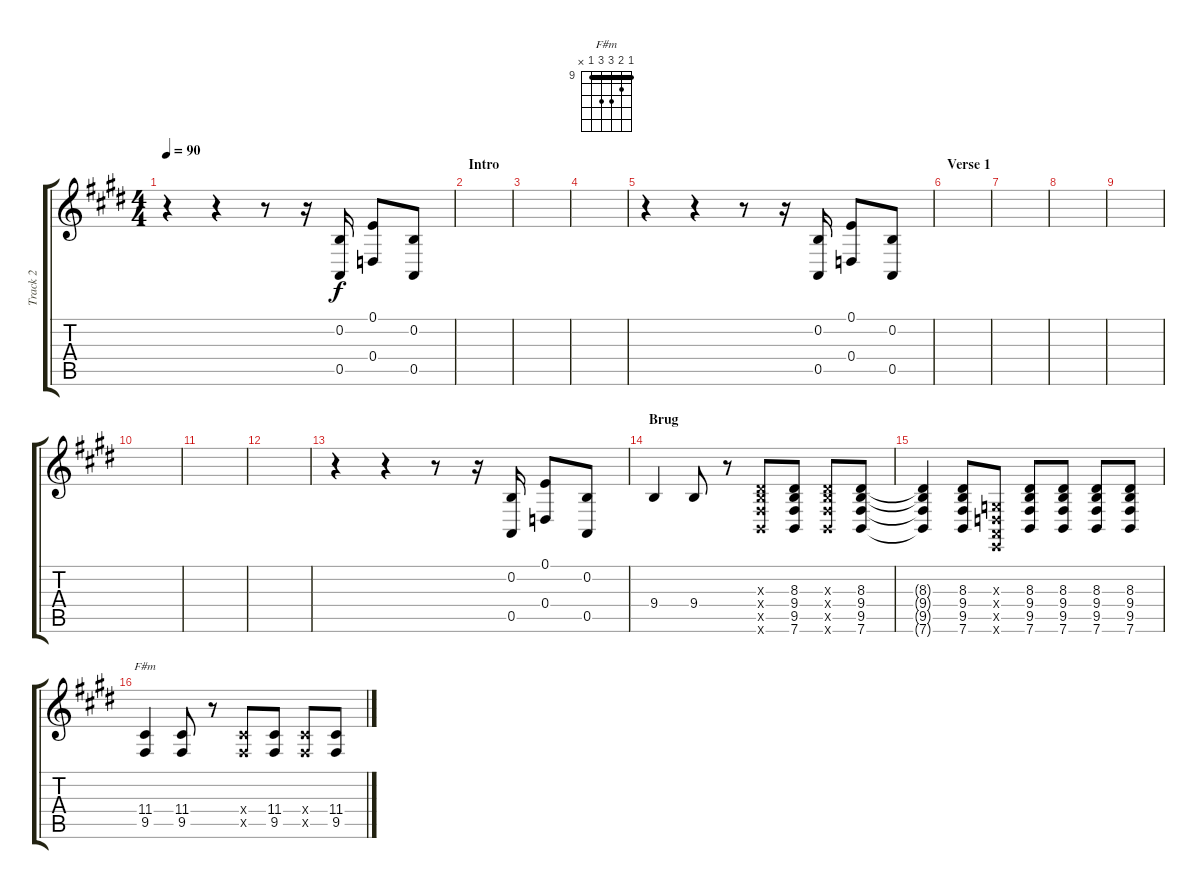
\track ("Track 2" "Track 2") {instrument melodictom}
\staff {score tabs}
\tuning (E4 B3 G3 D3 A2 E2) {hide}
\chord ("F#m" 9 10 11 11 9 x) {firstfret 9 barre 9}
\ts (4 4)
\tempo 90
\clef g2
\ks e
r.4{dy f instrument melodictom} r.4 r.8 r.16 (0.2 0.5).16 (0.1 0.4).8 (0.2 0.5).8 |
\section ("" "Intro")
|
|
|
r.4 r.4 r.8 r.16 (0.2 0.5).16 (0.1 0.4).8 (0.2 0.5).8 |
\section ("" "Verse 1")
|
|
|
|
|
|
|
r.4 r.4 r.8 r.16 (0.2 0.5).16 (0.1 0.4).8 (0.2 0.5).8 |
\section ("" "Brug")
9.4.4 9.4.8 r.8 (8.3{x} 9.4{x} 9.5{x} 7.6{x}).8 (8.3 9.4 9.5 7.6).8 (8.3{x} 9.4{x} 9.5{x} 7.6{x}).8 (8.3 9.4 9.5 7.6).8 |
(8.3{t} 9.4{t} 9.5{t} 7.6{t}).4 (8.3 9.4 9.5 7.6).8 (0.3{x} 0.4{x} 0.5{x} 0.6{x}).8 (8.3 9.4 9.5 7.6).8 (8.3 9.4 9.5 7.6).8 (8.3 9.4 9.5 7.6).8 (8.3 9.4 9.5 7.6).8 |
(11.4 9.5).4{ch "F#m"} (11.4 9.5).8 r.8 (11.4{x} 9.5{x}).8 (11.4 9.5).8 (11.4{x} 9.5{x}).8 (11.4 9.5).8
